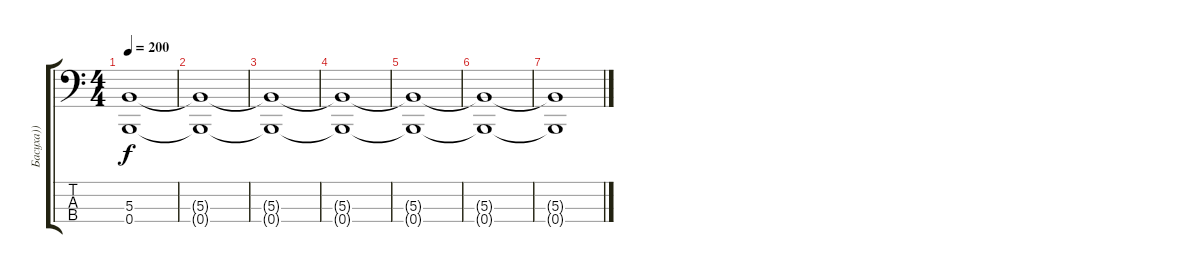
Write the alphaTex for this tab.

\track ("Басуха))" "Басуха))") {instrument electricbasspick}
\staff {score tabs}
\tuning (E2 B1 Gb1 B0) {hide}
\ts (4 4)
\tempo 200
\clef f4
\ks c
(5.3 0.4).1{dy f} |
(5.3{t} 0.4{t}).1 |
(5.3{t} 0.4{t}).1 |
(5.3{t} 0.4{t}).1 |
(5.3{t} 0.4{t}).1 |
(5.3{t} 0.4{t}).1 |
(5.3{t} 0.4{t}).1
